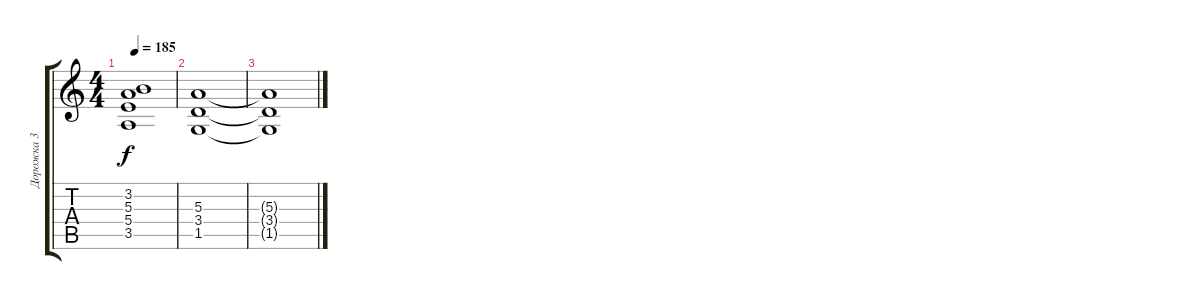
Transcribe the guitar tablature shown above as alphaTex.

\track ("Дорожка 3" "Дорожка 3") {instrument distortionguitar}
\staff {score tabs}
\tuning (Db4 Ab3 E3 B2 Gb2 B1) {hide}
\ts (4 4)
\tempo 185
\clef g2
\ks c
(3.2{t} 5.3{t} 5.4{t} 3.5{t}).1{dy f} |
(5.3 3.4 1.5).1 |
(5.3{t} 3.4{t} 1.5{t}).1
